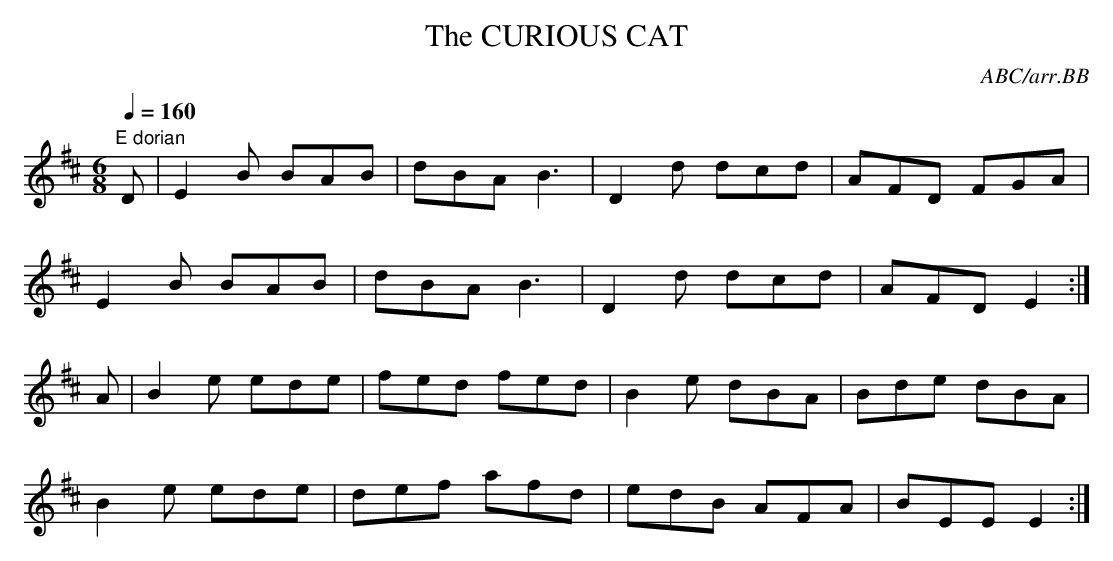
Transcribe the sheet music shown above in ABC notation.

X:1
T:CURIOUS CAT, The
C:ABC/arr.BB
Q:1/4=160
M:6/8
L:1/8
K:D
"E dorian"
D|E2B BAB|dBA B3|D2d dcd|AFD FGA|
E2B BAB|dBA B3|D2d dcd|AFD E2:|
A|B2e ede|fed fed|B2e dBA|Bde dBA|
B2e ede|def afd|edB AFA|BEE E2:|
